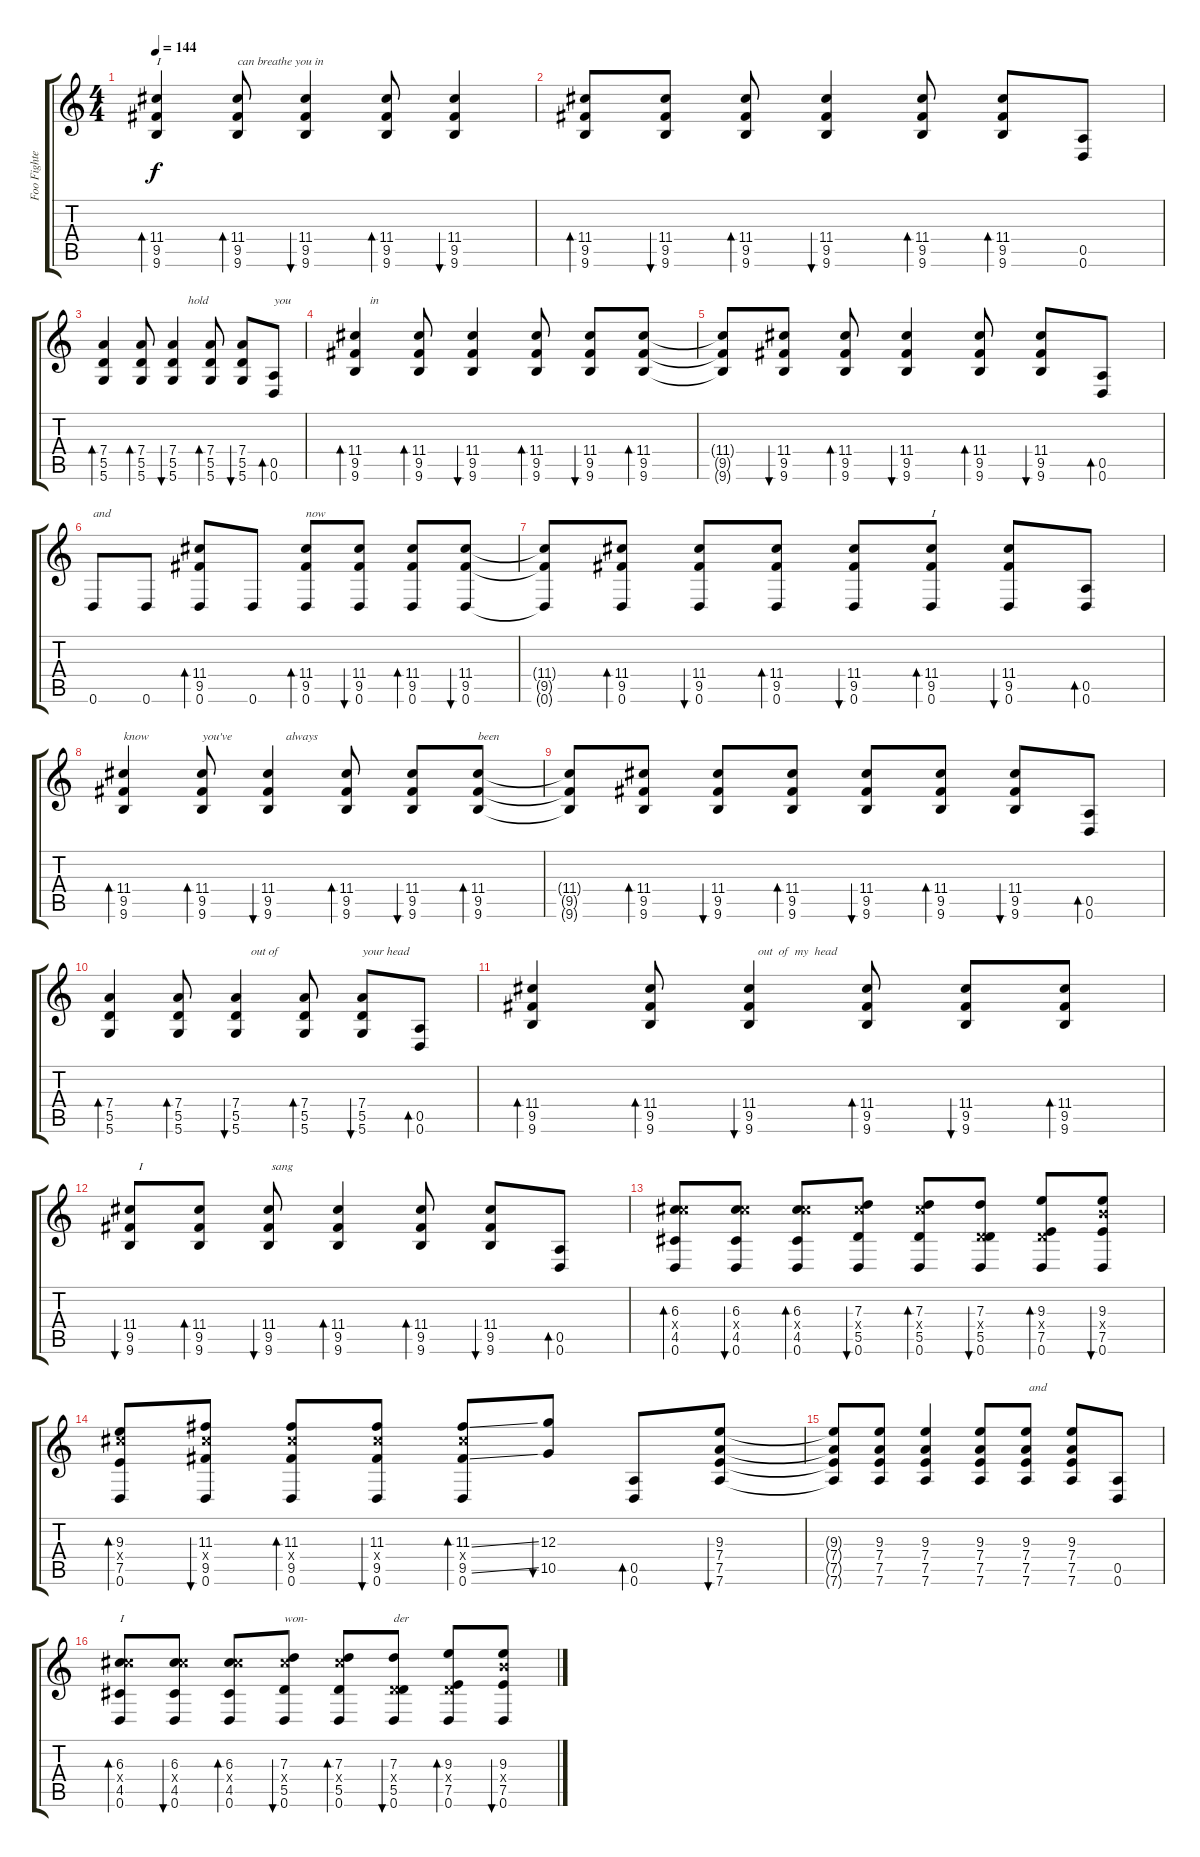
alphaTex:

\track ("Foo Fighters" "Foo Fighte") {instrument acousticguitarsteel}
\staff {score tabs}
\tuning (E4 B3 G3 D3 A2 D2) {hide}
\ts (4 4)
\tempo 144
\clef g2
\ks c
(11.4 9.5 9.6).4{bd 60 txt "I" dy f} (11.4 9.5 9.6).8{bd 60 txt "can breathe you in"} (11.4 9.5 9.6).4{bu 60} (11.4 9.5 9.6).8{bd 60} (11.4 9.5 9.6).4{bu 60} |
(11.4 9.5 9.6).8{bd 60} (11.4 9.5 9.6).8{bu 60} (11.4 9.5 9.6).8{bd 60} (11.4 9.5 9.6).4{bu 60} (11.4 9.5 9.6).8{bd 60} (11.4 9.5 9.6).8{bd 60} (0.5 0.6).8 |
(7.4 5.5 5.6).4{bd 60} (7.4 5.5 5.6).8{bd 60} (7.4 5.5 5.6).4{bu 60 txt "     hold"} (7.4 5.5 5.6).8{bd 60} (7.4 5.5 5.6).8{bu 60} (0.5 0.6).8{bd 60 txt "you"} |
(11.4 9.5 9.6).4{bd 60 txt "     in"} (11.4 9.5 9.6).8{bd 60} (11.4 9.5 9.6).4{bu 60} (11.4 9.5 9.6).8{bd 60} (11.4 9.5 9.6).8{bu 60} (11.4 9.5 9.6).8{bd 60} |
(11.4{t} 9.5{t} 9.6{t}).8 (11.4 9.5 9.6).8{bu 60} (11.4 9.5 9.6).8{bd 60} (11.4 9.5 9.6).4{bu 60} (11.4 9.5 9.6).8{bd 60} (11.4 9.5 9.6).8{bu 60} (0.5 0.6).8{bd 60} |
0.6.8{txt "and"} 0.6.8 (11.4 9.5 0.6).8{bd 60} 0.6.8 (11.4 9.5 0.6).8{bd 60 txt "now"} (11.4 9.5 0.6).8{bu 60} (11.4 9.5 0.6).8{bd 60} (11.4 9.5 0.6).8{bu 60} |
(11.4{t} 9.5{t} 0.6{t}).8 (11.4 9.5 0.6).8{bd 60} (11.4 9.5 0.6).8{bu 60} (11.4 9.5 0.6).8{bd 60} (11.4 9.5 0.6).8{bu 60} (11.4 9.5 0.6).8{bd 60 txt "I"} (11.4 9.5 0.6).8{bu 60} (0.5 0.6).8{bd 60} |
(11.4 9.5 9.6).4{bd 60 txt "know"} (11.4 9.5 9.6).8{bd 60 txt "you've"} (11.4 9.5 9.6).4{bu 60 txt "      always"} (11.4 9.5 9.6).8{bd 60} (11.4 9.5 9.6).8{bu 60} (11.4 9.5 9.6).8{bd 60 txt "been"} |
(11.4{t} 9.5{t} 9.6{t}).8 (11.4 9.5 9.6).8{bd 60} (11.4 9.5 9.6).8{bu 60} (11.4 9.5 9.6).8{bd 60} (11.4 9.5 9.6).8{bu 60} (11.4 9.5 9.6).8{bd 60} (11.4 9.5 9.6).8{bu 60} (0.5 0.6).8{bd 60} |
(7.4 5.5 5.6).4{bd 60} (7.4 5.5 5.6).8{bd 60} (7.4 5.5 5.6).4{bu 60 txt "     out of"} (7.4 5.5 5.6).8{bd 60} (7.4 5.5 5.6).8{bu 60 txt "your head"} (0.5 0.6).8{bd 60} |
(11.4 9.5 9.6).4{bd 60} (11.4 9.5 9.6).8{bd 60} (11.4 9.5 9.6).4{bu 60 txt "   out  of  my  head"} (11.4 9.5 9.6).8{bd 60} (11.4 9.5 9.6).8{bu 60} (11.4 9.5 9.6).8{bd 60} |
(11.4 9.5 9.6).8{bu 60 txt "   I"} (11.4 9.5 9.6).8{bd 60} (11.4 9.5 9.6).8{bu 60 txt " sang"} (11.4 9.5 9.6).4{bd 60} (11.4 9.5 9.6).8{bd 60} (11.4 9.5 9.6).8{bu 60} (0.5 0.6).8{bd 60} |
(6.3 11.4{x} 4.5 0.6).8{bd 60} (6.3 11.4{x} 4.5 0.6).8{bu 60} (6.3 11.4{x} 4.5 0.6).8{bd 60} (7.3 11.4{x} 5.5 0.6).8{bu 60} (7.3 11.4{x} 5.5 0.6).8{bd 60} (7.3 0.4{x} 5.5 0.6).8{bu 60} (9.3 0.4{x} 7.5 0.6).8{bd 60} (9.3 9.4{x} 7.5 0.6).8{bu 60} |
(9.3 11.4{x} 7.5 0.6).8{bd 60} (11.3 11.4{x} 9.5 0.6).8{bu 60} (11.3 11.4{x} 9.5 0.6).8{bd 60} (11.3 11.4{x} 9.5 0.6).8{bu 60} (11.3{ss} 11.4{x} 9.5{ss} 0.6).8{bd 60} (12.3 10.5).8{bu 60} (0.5 0.6).8{bd 60} (9.3 7.4 7.5 7.6).8{bu 60} |
(9.3{t} 7.4{t} 7.5{t} 7.6{t}).8 (9.3 7.4 7.5 7.6).8 (9.3 7.4 7.5 7.6).4 (9.3 7.4 7.5 7.6).8 (9.3 7.4 7.5 7.6).8{txt " and"} (9.3 7.4 7.5 7.6).8 (0.5 0.6).8 |
(6.3 11.4{x} 4.5 0.6).8{bd 60 txt "I"} (6.3 11.4{x} 4.5 0.6).8{bu 60} (6.3 11.4{x} 4.5 0.6).8{bd 60} (7.3 11.4{x} 5.5 0.6).8{bu 60 txt "won-"} (7.3 11.4{x} 5.5 0.6).8{bd 60} (7.3 0.4{x} 5.5 0.6).8{bu 60 txt "der"} (9.3 0.4{x} 7.5 0.6).8{bd 60} (9.3 9.4{x} 7.5 0.6).8{bu 60}
